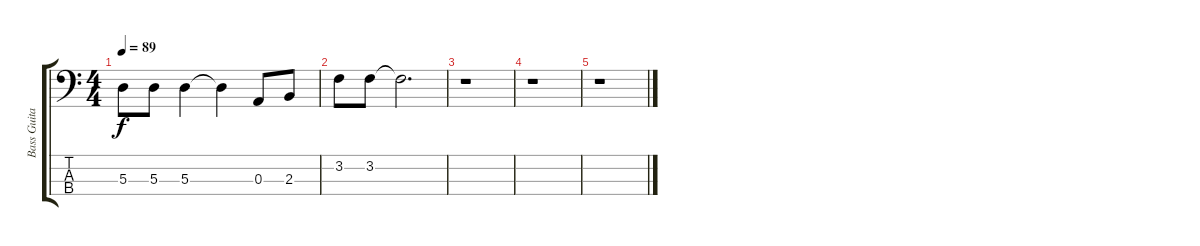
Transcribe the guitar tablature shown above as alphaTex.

\track ("Bass Guitar" "Bass Guita") {instrument electricbassfinger}
\staff {score tabs}
\tuning (G2 D2 A1 E1) {hide}
\ts (4 4)
\tempo 89
\clef f4
\ks c
5.3.8{dy f} 5.3.8 5.3.4 5.3{t}.4 0.3.8 2.3.8 |
3.2.8 3.2.8 3.2{t}.2{d} |
r.1 |
r.1 |
r.1
